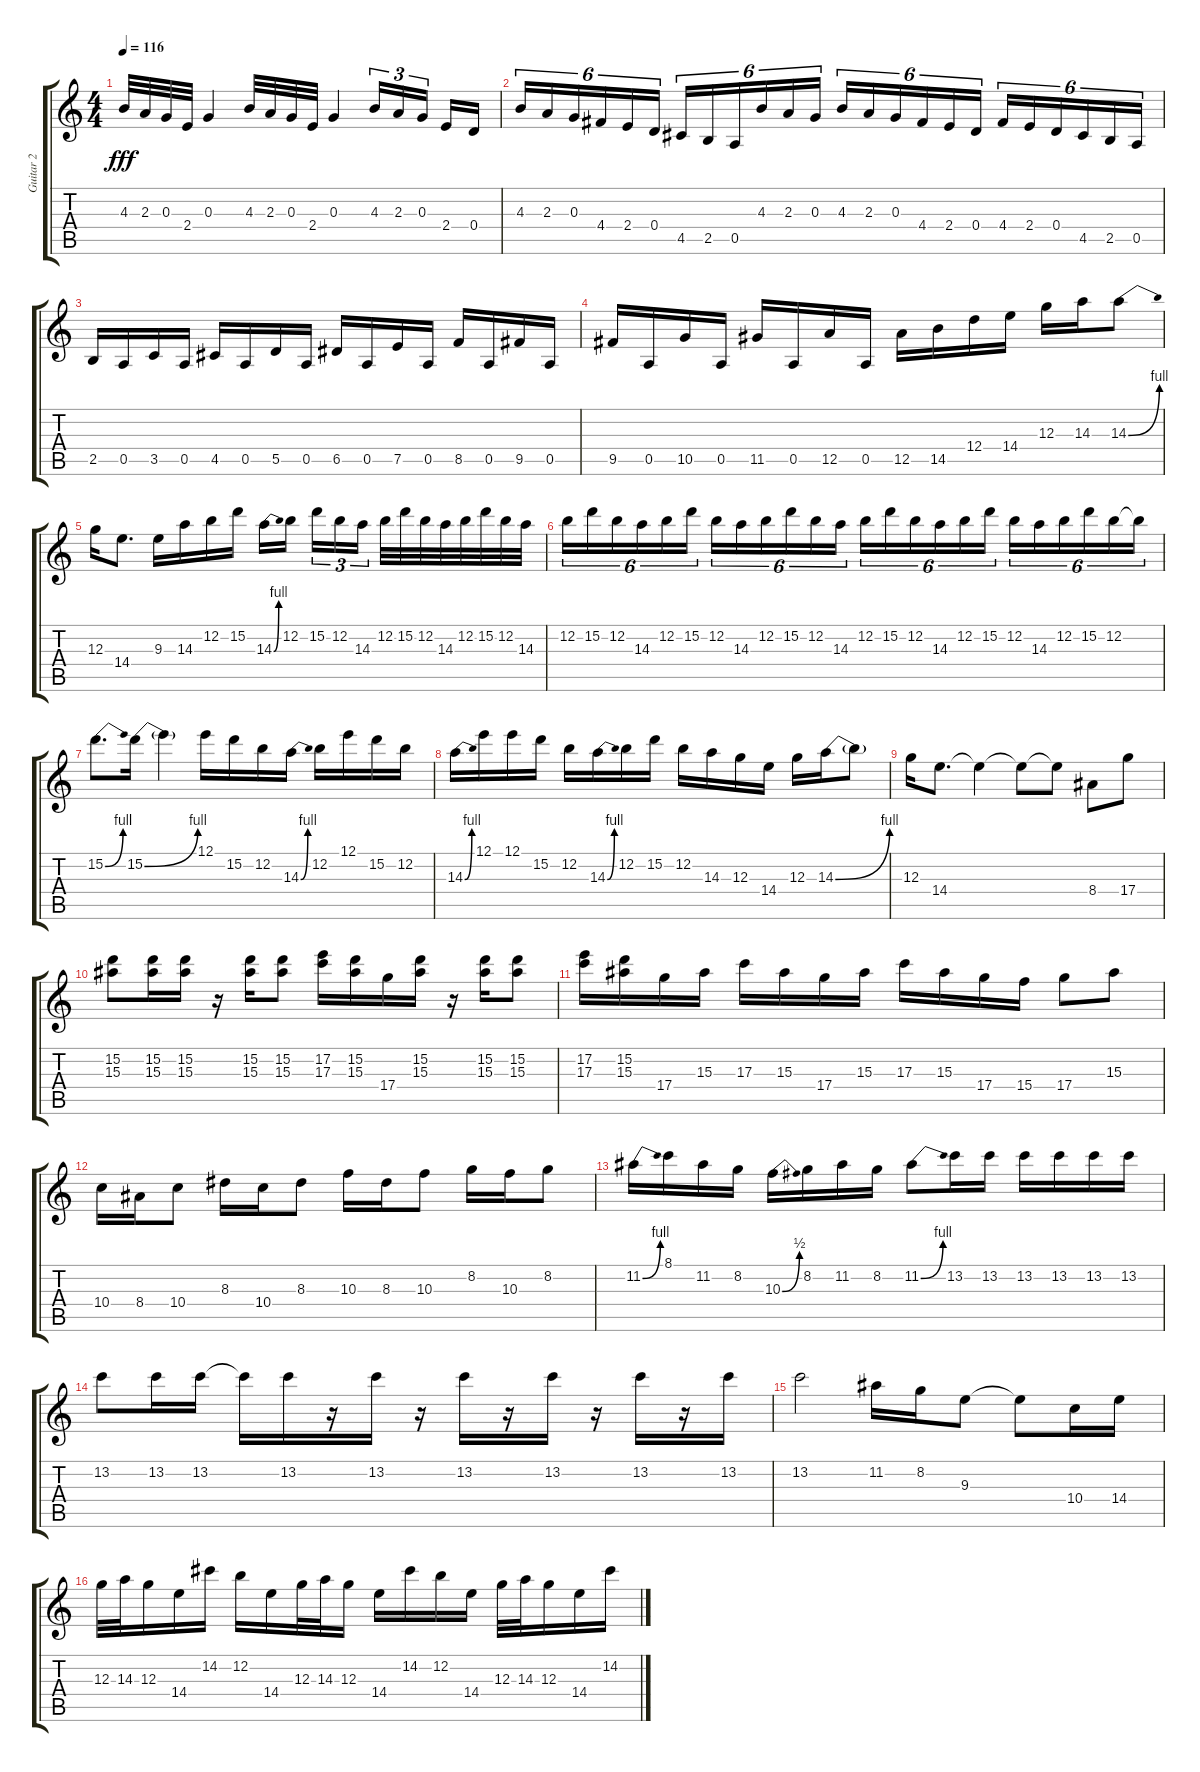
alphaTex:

\track ("Guitar 2" "Guitar 2") {instrument distortionguitar}
\staff {score tabs}
\tuning (E4 B3 G3 D3 A2 E2) {hide}
\ts (4 4)
\tempo 116
\clef g2
\ks c
4.3.32{dy fff} 2.3.32 0.3.32 2.4.32 0.3.4 4.3.32 2.3.32 0.3.32 2.4.32 0.3.4 4.3.16{tu (3 2)} 2.3.16{tu (3 2)} 0.3.16{tu (3 2)} 2.4.16 0.4.16 |
4.3.16{tu (6 4)} 2.3.16{tu (6 4)} 0.3.16{tu (6 4)} 4.4.16{tu (6 4)} 2.4.16{tu (6 4)} 0.4.16{tu (6 4)} 4.5.16{tu (6 4)} 2.5.16{tu (6 4)} 0.5.16{tu (6 4)} 4.3.16{tu (6 4)} 2.3.16{tu (6 4)} 0.3.16{tu (6 4)} 4.3.16{tu (6 4)} 2.3.16{tu (6 4)} 0.3.16{tu (6 4)} 4.4.16{tu (6 4)} 2.4.16{tu (6 4)} 0.4.16{tu (6 4)} 4.4.16{tu (6 4)} 2.4.16{tu (6 4)} 0.4.16{tu (6 4)} 4.5.16{tu (6 4)} 2.5.16{tu (6 4)} 0.5.16{tu (6 4)} |
2.5.16 0.5.16 3.5.16 0.5.16 4.5.16 0.5.16 5.5.16 0.5.16 6.5.16 0.5.16 7.5.16 0.5.16 8.5.16 0.5.16 9.5.16 0.5.16 |
9.5.16 0.5.16 10.5.16 0.5.16 11.5.16 0.5.16 12.5.16 0.5.16 12.5.16 14.5.16 12.4.16 14.4.16 12.3.16 14.3.16 14.3{be (bend 0 0 60 4)}.8 |
12.3.16 14.4.8{d} 9.3.16 14.3.16 12.2.16 15.2.16 14.3{be (bend 0 0 60 4)}.16 12.2.16 15.2.16{tu (3 2)} 12.2.16{tu (3 2)} 14.3.16{tu (3 2)} 12.2.32 15.2.32 12.2.32 14.3.32 12.2.32 15.2.32 12.2.32 14.3.32 |
12.2.16{tu (6 4)} 15.2.16{tu (6 4)} 12.2.16{tu (6 4)} 14.3.16{tu (6 4)} 12.2.16{tu (6 4)} 15.2.16{tu (6 4)} 12.2.16{tu (6 4)} 14.3.16{tu (6 4)} 12.2.16{tu (6 4)} 15.2.16{tu (6 4)} 12.2.16{tu (6 4)} 14.3.16{tu (6 4)} 12.2.16{tu (6 4)} 15.2.16{tu (6 4)} 12.2.16{tu (6 4)} 14.3.16{tu (6 4)} 12.2.16{tu (6 4)} 15.2.16{tu (6 4)} 12.2.16{tu (6 4)} 14.3.16{tu (6 4)} 12.2.16{tu (6 4)} 15.2.16{tu (6 4)} 12.2.16{tu (6 4)} 12.2{t}.16{tu (6 4)} |
15.2{be (bend 0 0 60 4)}.8{d} 15.2{be (bend 0 0 60 4)}.16 15.2{t}.4 12.1.16 15.2.16 12.2.16 14.3{be (bend 0 0 60 4)}.16 12.2.16 12.1.16 15.2.16 12.2.16 |
14.3{be (bend 0 0 60 4)}.16 12.1.16 12.1.16 15.2.16 12.2.16 14.3{be (bend 0 0 60 4)}.16 12.2.16 15.2.16 12.2.16 14.3.16 12.3.16 14.4.16 12.3.16 14.3{be (bend 0 0 60 4)}.16 14.3{t}.8 |
12.3.16 14.4.8{d} 14.4{t}.4 14.4{t}.8 14.4{t}.8 8.4.8 17.4.8 |
(15.2 15.3).8 (15.2 15.3).16 (15.2 15.3).16 r.16 (15.2 15.3).16 (15.2 15.3).8 (17.2 17.3).16 (15.2 15.3).16 17.4.16 (15.2 15.3).16 r.16 (15.2 15.3).16 (15.2 15.3).8 |
(17.2 17.3).16 (15.2 15.3).16 17.4.16 15.3.16 17.3.16 15.3.16 17.4.16 15.3.16 17.3.16 15.3.16 17.4.16 15.4.16 17.4.8 15.3.8 |
10.4.16 8.4.16 10.4.8 8.3.16 10.4.16 8.3.8 10.3.16 8.3.16 10.3.8 8.2.16 10.3.16 8.2.8 |
11.2{be (bend 0 0 60 4)}.16 8.1.16 11.2.16 8.2.16 10.3{be (bend 0 0 60 2)}.16 8.2.16 11.2.16 8.2.16 11.2{be (bend 0 0 60 4)}.8 13.2.16 13.2.16 13.2.16 13.2.16 13.2.16 13.2.16 |
13.2.8 13.2.16 13.2.16 13.2{t}.16 13.2.16 r.16 13.2.16 r.16 13.2.16 r.16 13.2.16 r.16 13.2.16 r.16 13.2.16 |
13.2.2 11.2.16 8.2.16 9.3.8 9.3{t}.8 10.4.16 14.4.16 |
12.3.32 14.3.32 12.3.16 14.4.16 14.2.16 12.2.16 14.4.16 12.3.32 14.3.32 12.3.16 14.4.16 14.2.16 12.2.16 14.4.16 12.3.32 14.3.32 12.3.16 14.4.16 14.2.16
